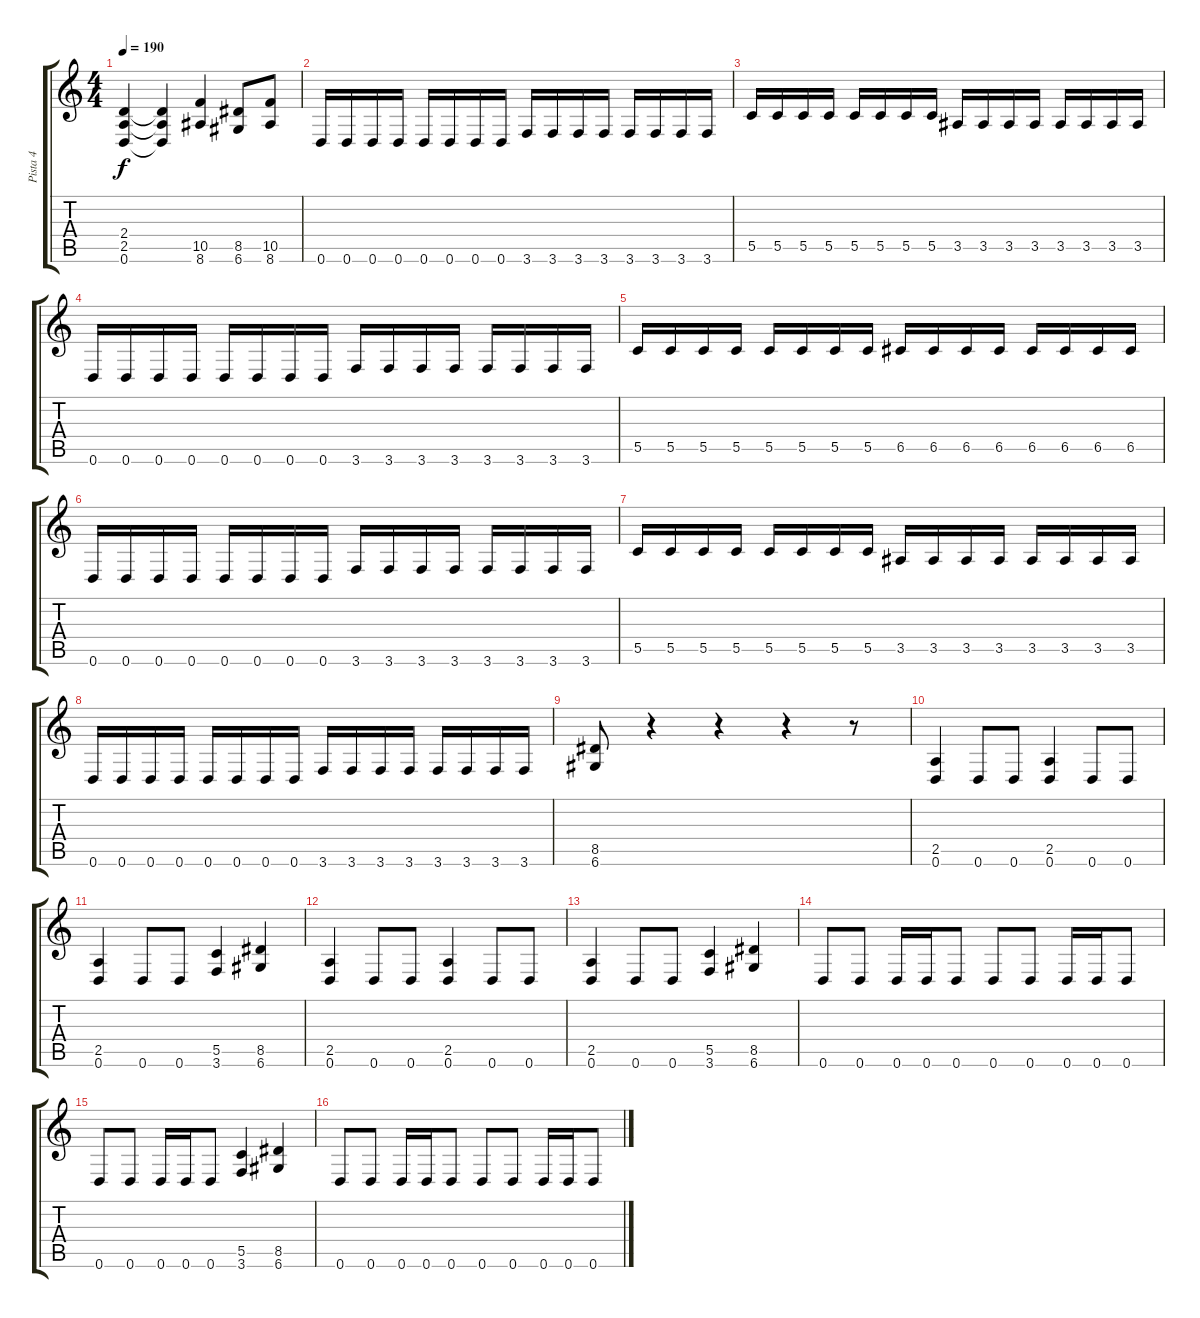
\track ("Pista 4" "Pista 4") {instrument overdrivenguitar}
\staff {score tabs}
\tuning (D4 A3 F3 C3 G2 D2) {hide}
\ts (4 4)
\tempo 190
\clef g2
\ks c
(2.4{t} 2.5{t} 0.6{t}).4{dy f} (2.4{t} 2.5{t} 0.6{t}).4 (10.5 8.6).4 (8.5 6.6).8 (10.5 8.6).8 |
0.6.16 0.6.16 0.6.16 0.6.16 0.6.16 0.6.16 0.6.16 0.6.16 3.6.16 3.6.16 3.6.16 3.6.16 3.6.16 3.6.16 3.6.16 3.6.16 |
5.5.16 5.5.16 5.5.16 5.5.16 5.5.16 5.5.16 5.5.16 5.5.16 3.5.16 3.5.16 3.5.16 3.5.16 3.5.16 3.5.16 3.5.16 3.5.16 |
0.6.16 0.6.16 0.6.16 0.6.16 0.6.16 0.6.16 0.6.16 0.6.16 3.6.16 3.6.16 3.6.16 3.6.16 3.6.16 3.6.16 3.6.16 3.6.16 |
5.5.16 5.5.16 5.5.16 5.5.16 5.5.16 5.5.16 5.5.16 5.5.16 6.5.16 6.5.16 6.5.16 6.5.16 6.5.16 6.5.16 6.5.16 6.5.16 |
0.6.16 0.6.16 0.6.16 0.6.16 0.6.16 0.6.16 0.6.16 0.6.16 3.6.16 3.6.16 3.6.16 3.6.16 3.6.16 3.6.16 3.6.16 3.6.16 |
5.5.16 5.5.16 5.5.16 5.5.16 5.5.16 5.5.16 5.5.16 5.5.16 3.5.16 3.5.16 3.5.16 3.5.16 3.5.16 3.5.16 3.5.16 3.5.16 |
0.6.16 0.6.16 0.6.16 0.6.16 0.6.16 0.6.16 0.6.16 0.6.16 3.6.16 3.6.16 3.6.16 3.6.16 3.6.16 3.6.16 3.6.16 3.6.16 |
(8.5 6.6).8 r.4 r.4 r.4 r.8 |
(2.5 0.6).4 0.6.8 0.6.8 (2.5 0.6).4 0.6.8 0.6.8 |
(2.5 0.6).4 0.6.8 0.6.8 (5.5 3.6).4 (8.5 6.6).4 |
(2.5 0.6).4 0.6.8 0.6.8 (2.5 0.6).4 0.6.8 0.6.8 |
(2.5 0.6).4 0.6.8 0.6.8 (5.5 3.6).4 (8.5 6.6).4 |
0.6.8 0.6.8 0.6.16 0.6.16 0.6.8 0.6.8 0.6.8 0.6.16 0.6.16 0.6.8 |
0.6.8 0.6.8 0.6.16 0.6.16 0.6.8 (5.5 3.6).4 (8.5 6.6).4 |
0.6.8 0.6.8 0.6.16 0.6.16 0.6.8 0.6.8 0.6.8 0.6.16 0.6.16 0.6.8
